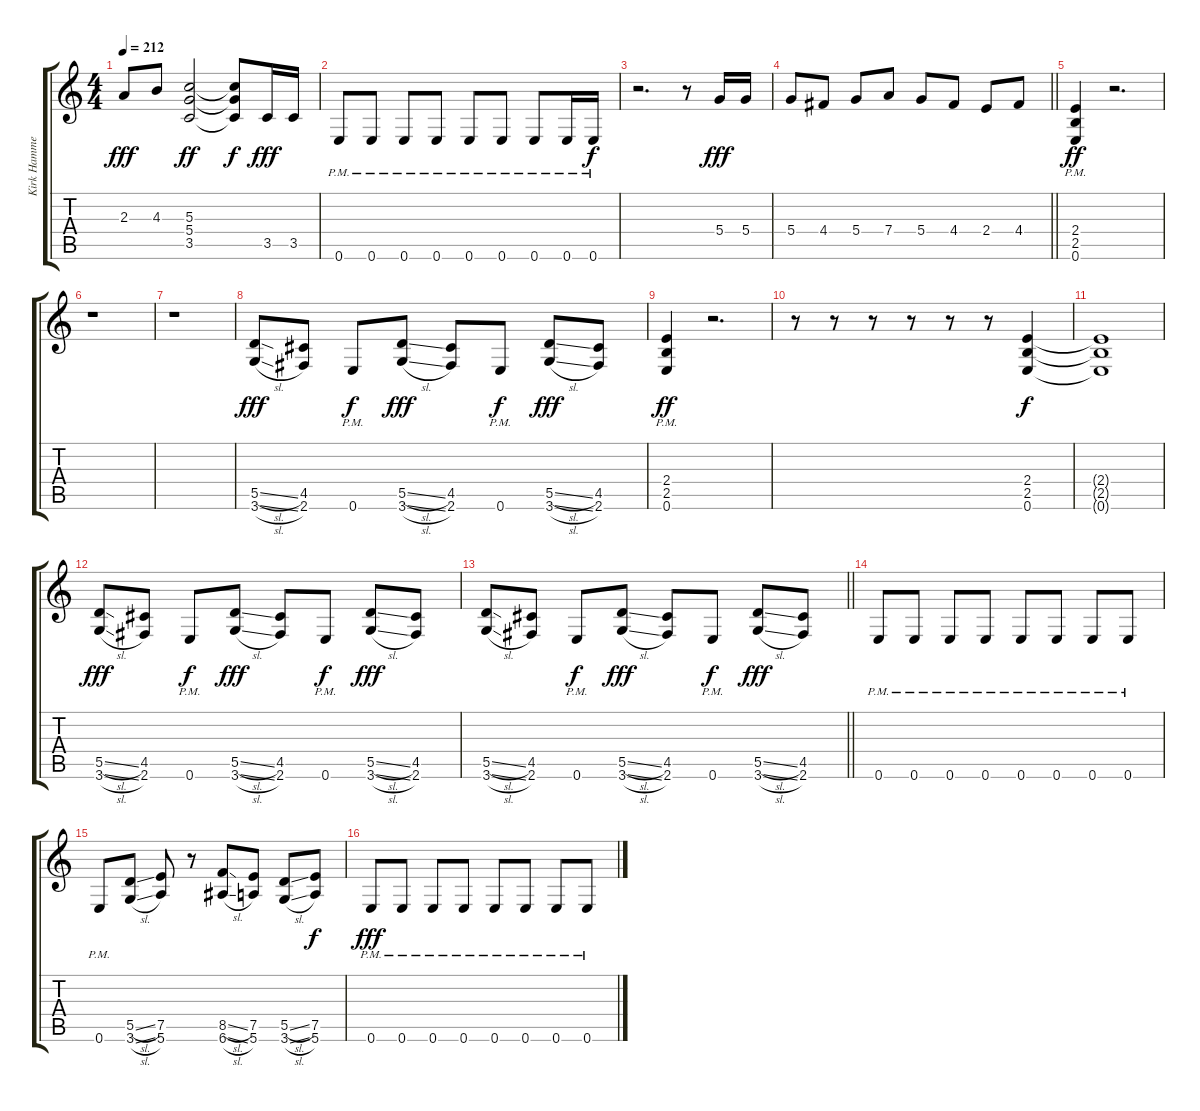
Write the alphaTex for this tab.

\track ("Kirk Hammet" "Kirk Hamme") {instrument distortionguitar}
\staff {score tabs}
\tuning (E4 B3 G3 D3 A2 E2) {hide}
\ts (4 4)
\tempo 212
\clef g2
\ks c
2.3.8{dy fff} 4.3.8 (5.3 5.4 3.5).2{dy ff} (5.3{t} 5.4{t} 3.5{t}).8{dy f} 3.5.16{dy fff} 3.5.16 |
0.6{pm}.8 0.6{pm}.8 0.6{pm}.8 0.6{pm}.8 0.6{pm}.8 0.6{pm}.8 0.6{pm}.8 0.6{pm}.16 0.6{pm}.16{dy f} |
r.2{d} r.8 5.4.16{dy fff} 5.4.16 |
\barLineRight lightlight
5.4.8 4.4.8 5.4.8 7.4.8 5.4.8 4.4.8 2.4.8 4.4.8 |
(2.4 2.5{pm} 0.6{pm}).4{dy ff} r.2{d} |
r.1 |
r.1 |
(5.5{sl} 3.6{sl}).8{dy fff} (4.5 2.6).8 0.6{pm}.8{dy f} (5.5{sl} 3.6{sl}).8{dy fff} (4.5 2.6).8 0.6{pm}.8{dy f} (5.5{sl} 3.6{sl}).8{dy fff} (4.5 2.6).8 |
(2.4 2.5{pm} 0.6{pm}).4{dy ff} r.2{d} |
r.8 r.8 r.8 r.8 r.8 r.8 (2.4 2.5 0.6).4{dy f} |
(2.4{t} 2.5{t} 0.6{t}).1 |
(5.5{sl} 3.6{sl}).8{dy fff} (4.5 2.6).8 0.6{pm}.8{dy f} (5.5{sl} 3.6{sl}).8{dy fff} (4.5 2.6).8 0.6{pm}.8{dy f} (5.5{sl} 3.6{sl}).8{dy fff} (4.5 2.6).8 |
\barLineRight lightlight
(5.5{sl} 3.6{sl}).8 (4.5 2.6).8 0.6{pm}.8{dy f} (5.5{sl} 3.6{sl}).8{dy fff} (4.5 2.6).8 0.6{pm}.8{dy f} (5.5{sl} 3.6{sl}).8{dy fff} (4.5 2.6).8 |
0.6{pm}.8 0.6{pm}.8 0.6{pm}.8 0.6{pm}.8 0.6{pm}.8 0.6{pm}.8 0.6{pm}.8 0.6{pm}.8 |
0.6{pm}.8 (5.5{sl} 3.6{sl}).8 (7.5 5.6).8 r.8 (8.5{sl} 6.6{sl}).8 (7.5 5.6).8 (5.5{sl} 3.6{sl}).8 (7.5 5.6).8{dy f} |
0.6{pm}.8{dy fff} 0.6{pm}.8 0.6{pm}.8 0.6{pm}.8 0.6{pm}.8 0.6{pm}.8 0.6{pm}.8 0.6{pm}.8
